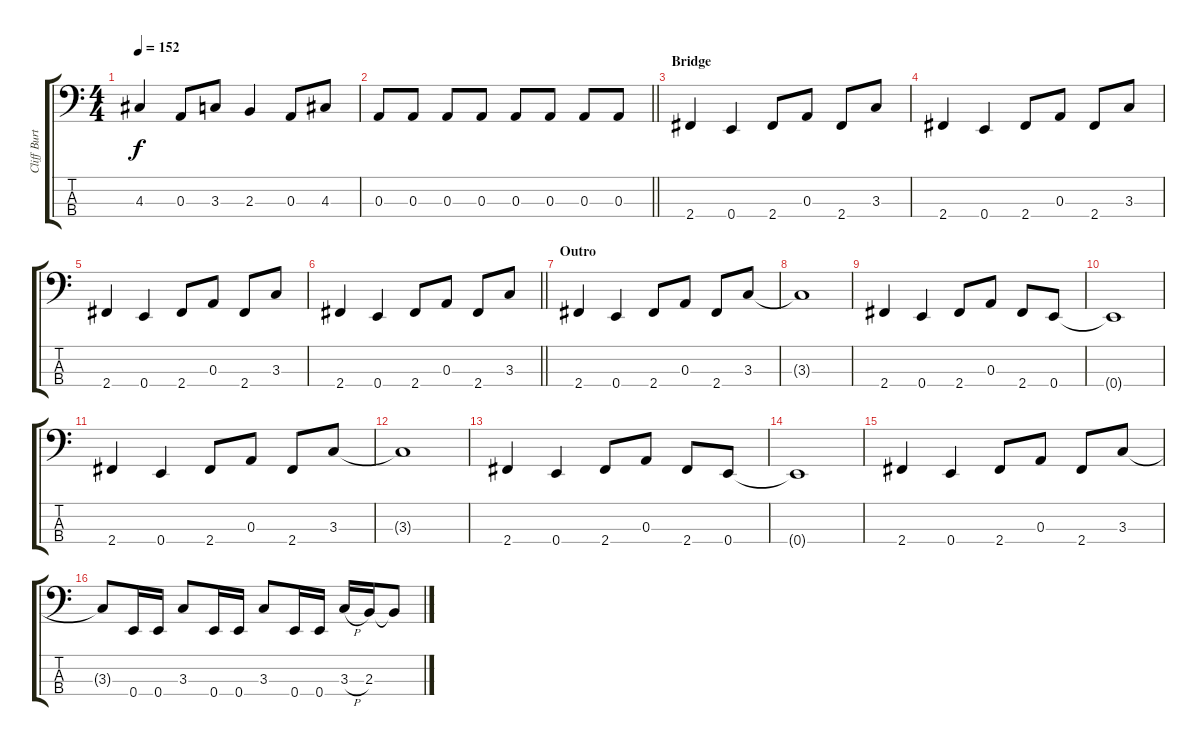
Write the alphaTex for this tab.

\track ("Cliff Burton" "Cliff Burt") {instrument electricbassfinger}
\staff {score tabs}
\tuning (G2 D2 A1 E1) {hide}
\ts (4 4)
\tempo 152
\clef f4
\ks c
4.3.4{dy f} 0.3.8 3.3.8 2.3.4 0.3.8 4.3.8 |
\barLineRight lightlight
0.3.8 0.3.8 0.3.8 0.3.8 0.3.8 0.3.8 0.3.8 0.3.8 |
\section ("" "Bridge")
2.4.4 0.4.4 2.4.8 0.3.8 2.4.8 3.3.8 |
2.4.4 0.4.4 2.4.8 0.3.8 2.4.8 3.3.8 |
2.4.4 0.4.4 2.4.8 0.3.8 2.4.8 3.3.8 |
\barLineRight lightlight
2.4.4 0.4.4 2.4.8 0.3.8 2.4.8 3.3.8 |
\section ("" "Outro")
2.4.4 0.4.4 2.4.8 0.3.8 2.4.8 3.3.8 |
3.3{t}.1 |
2.4.4 0.4.4 2.4.8 0.3.8 2.4.8 0.4.8 |
0.4{t}.1 |
2.4.4 0.4.4 2.4.8 0.3.8 2.4.8 3.3.8 |
3.3{t}.1 |
2.4.4 0.4.4 2.4.8 0.3.8 2.4.8 0.4.8 |
0.4{t}.1 |
2.4.4 0.4.4 2.4.8 0.3.8 2.4.8 3.3.8 |
3.3{t}.8 0.4.16 0.4.16 3.3.8 0.4.16 0.4.16 3.3.8 0.4.16 0.4.16 3.3{h}.16 2.3.16 2.3{t}.8
